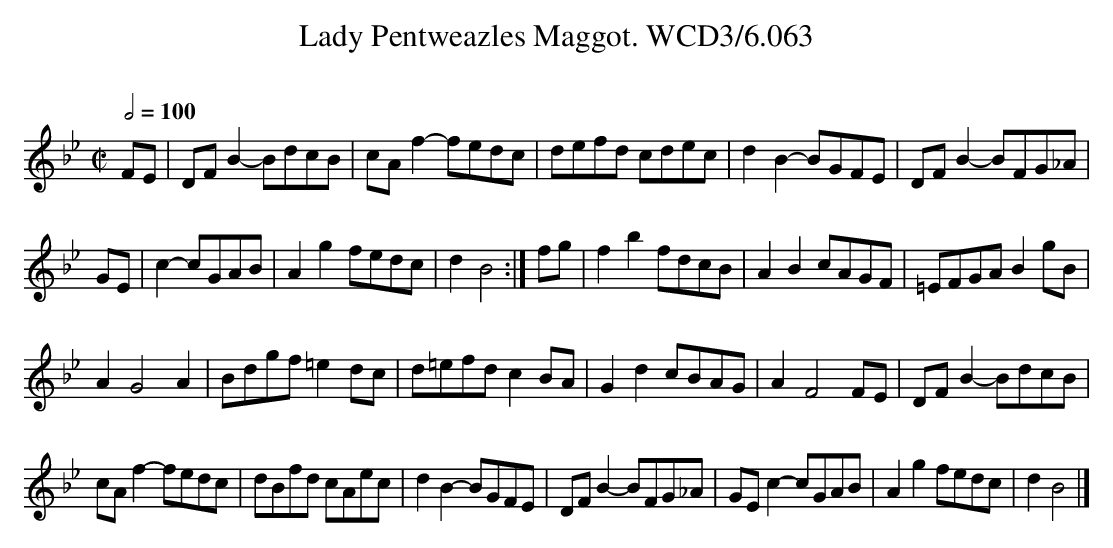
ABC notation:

X:1
T:Lady Pentweazles Maggot. WCD3/6.063
O:
M:C|
L:1/8
Q:1/2=100
K:Bb
FE|DF B2-BdcB|cA f2-fedc|defd cdec|d2 B2-BGFE|DF B2-BFG_A|
GE|c2- cGAB|A2 g2 fedc|d2 B4:|fg|f2 b2 fdcB|A2 B2 cAGF|=EFGA B2 gB|
A2 G4 A2|Bdgf =e2 dc|d=efd c2 BA|G2 d2 cBAG|A2 F4 FE|DF B2 -BdcB|
cA f2 -fedc|dBfd cAec|d2 B2- BGFE|DF B2- BFG_A|GE c2 -cGAB|A2 g2 fedc|d2 B4|]
